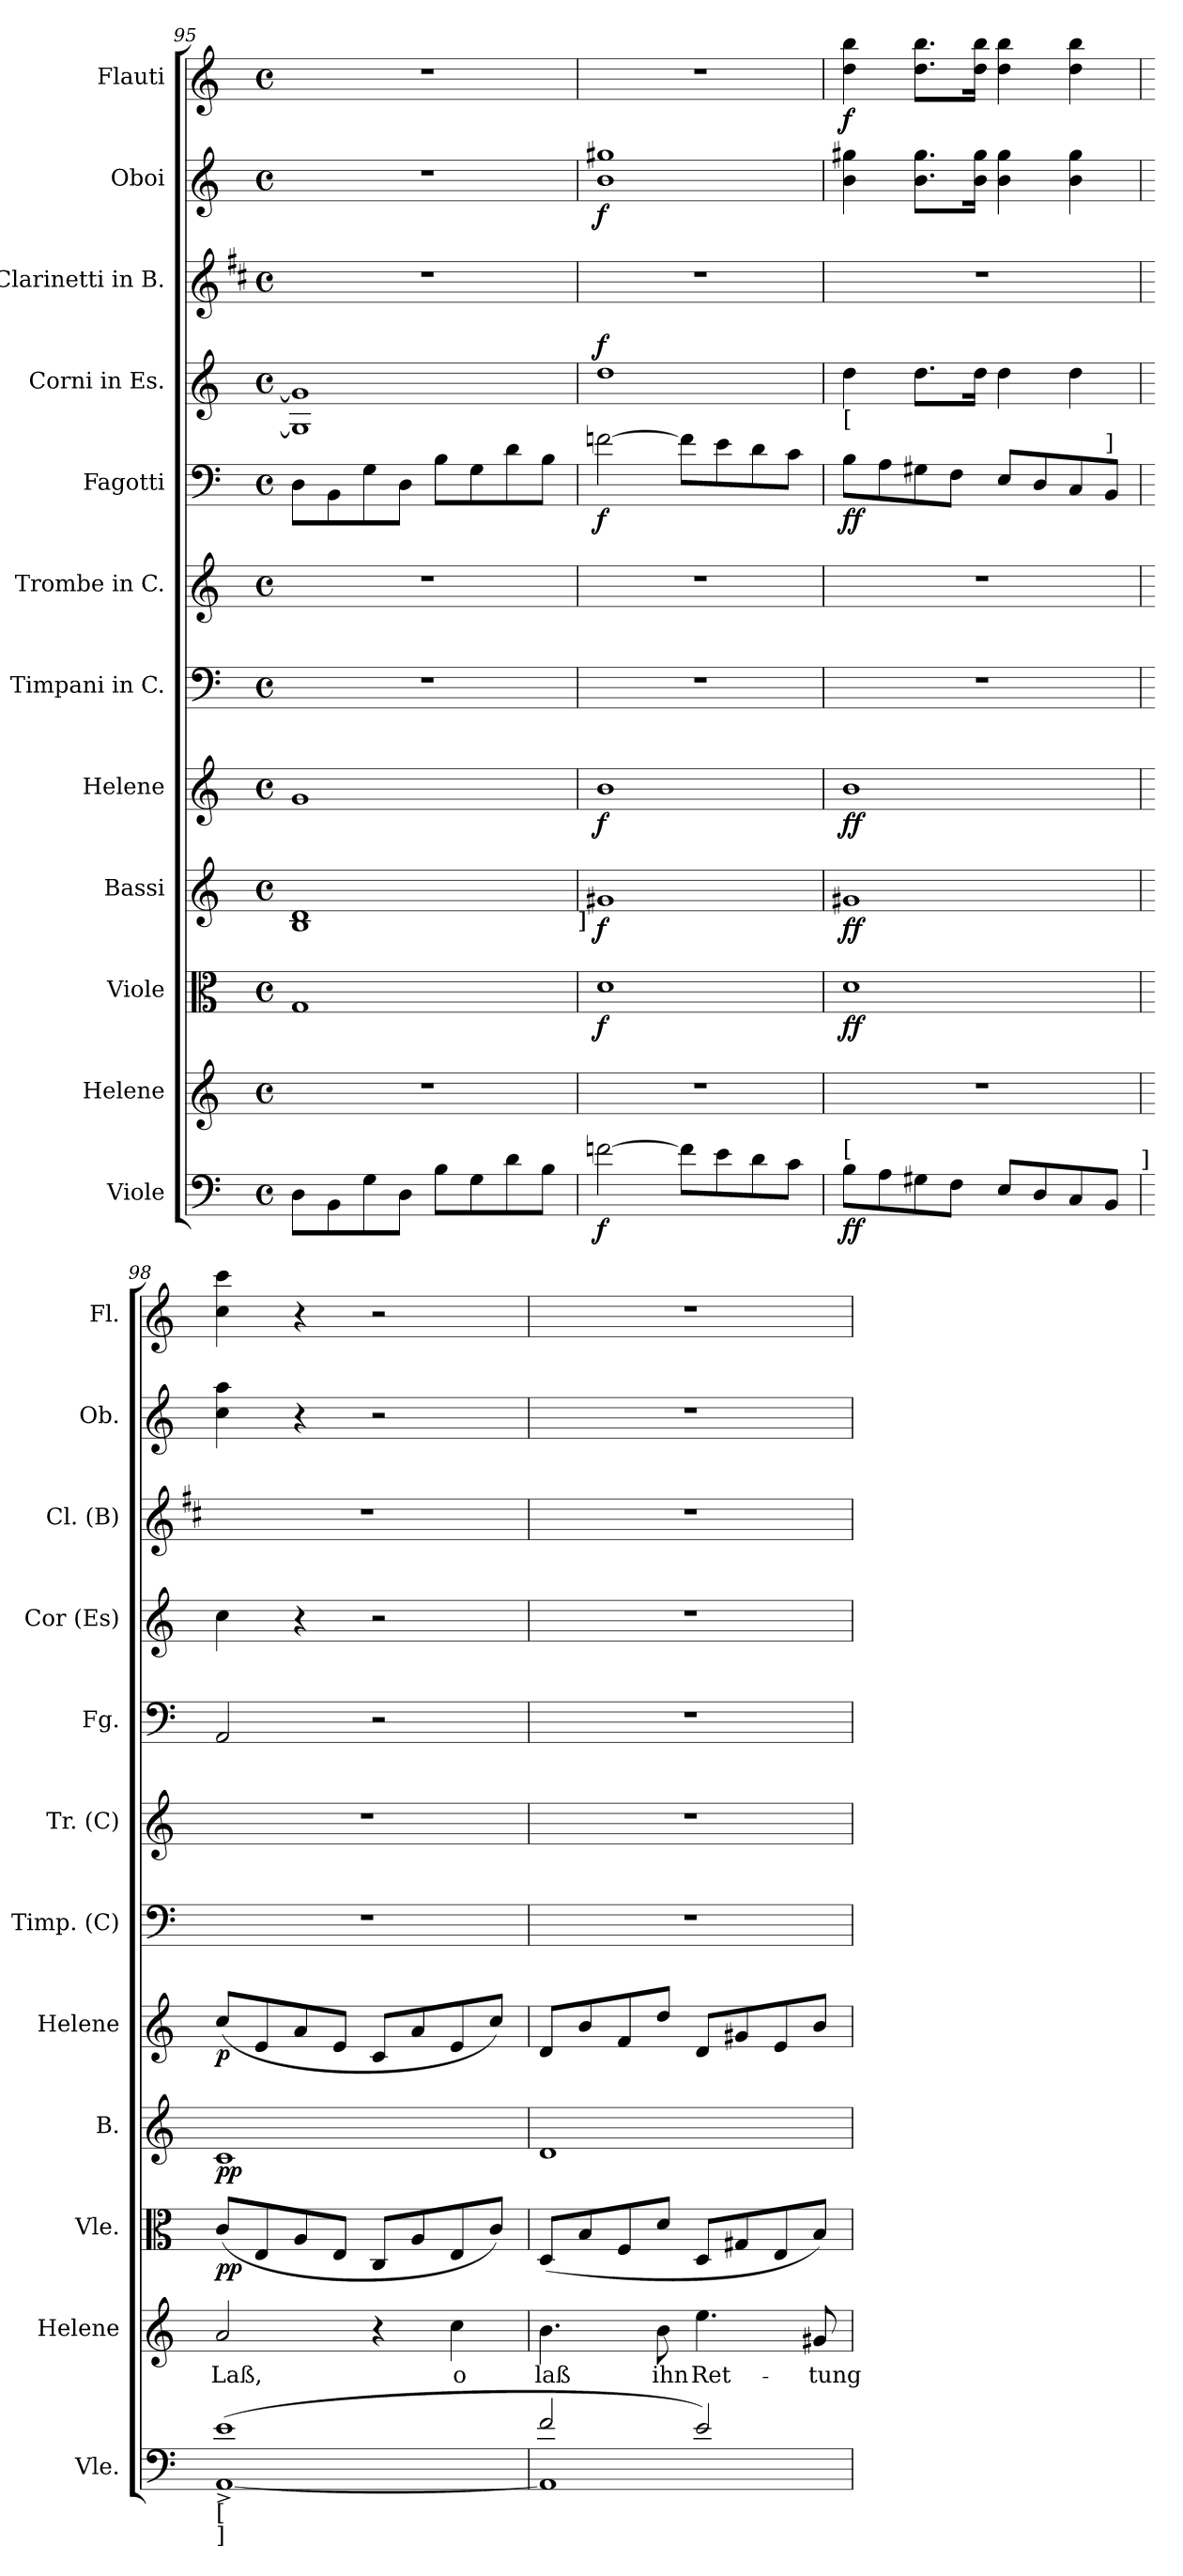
**kern	**dynam	**kern	**text	**kern	**dynam	**kern	**dynam	**kern	**dynam	**kern	**kern	**kern	**dynam	**kern	**dynam	**kern	**kern	**dynam	**kern	**dynam
*part12	*part12	*part11	*part11	*part10	*part10	*part9	*part9	*part8	*part8	*part7	*part6	*part5	*part5	*part4	*part4	*part3	*part2	*part2	*part1	*part1
*staff12	*staff12	*staff11	*staff11	*staff10	*staff10	*staff9	*staff9	*staff8	*staff8	*staff7	*staff6	*staff5	*staff5	*staff4	*staff4	*staff3	*staff2	*staff2	*staff1	*staff1
*I"Viole	*	*I"Helene	*	*I"Viole	*	*I"Bassi	*	*I"Helene	*	*I"Timpani in C.	*I"Trombe in C.	*I"Fagotti	*	*I"Corni in Es.	*	*I"Clarinetti in B.	*I"Oboi	*	*I"Flauti	*
*I'Vle.	*	*I'Helene	*	*I'Vle.	*	*I'B.	*	*I'Helene	*	*I'Timp. (C)	*I'Tr. (C)	*I'Fg.	*	*I'Cor (Es)	*	*I'Cl. (B)	*I'Ob.	*	*I'Fl.	*
*clefF4	*	*clefG2	*	*clefC3	*	*clefG2	*	*clefG2	*	*clefF4	*clefG2	*clefF4	*	*clefG2	*	*clefG2	*clefG2	*	*clefG2	*
*	*	*	*	*	*	*	*	*	*	*	*	*	*	*ITrd4c7	*	*ITrd1c2	*	*	*	*
*k[]	*	*k[]	*	*k[]	*	*k[]	*	*k[]	*	*k[]	*k[]	*k[]	*	*k[b-]	*	*k[]	*k[]	*	*k[]	*
*C:	*	*C:	*	*C:	*	*C:	*	*C:	*	*C:	*C:	*C:	*	*F:	*	*C:	*C:	*	*C:	*
*M4/4	*	*M4/4	*	*M4/4	*	*M4/4	*	*M4/4	*	*M4/4	*M4/4	*M4/4	*	*M4/4	*	*M4/4	*M4/4	*	*M4/4	*
*met(c)	*	*met(c)	*	*met(c)	*	*met(c)	*	*met(c)	*	*met(c)	*met(c)	*met(c)	*	*met(c)	*	*met(c)	*met(c)	*	*met(c)	*
=95	=95	=95	=95	=95	=95	=95	=95	=95	=95	=95	=95	=95	=95	=95	=95	=95	=95	=95	=95	=95
8D\L	.	1r	.	1G	.	1B 1d	.	1g	.	1r	1r	8DL	.	1C] 1c]	.	1r	1r	.	1r	.
8BB\	.	.	.	.	.	.	.	.	.	.	.	8BB	.	.	.	.	.	.	.	.
8G\	.	.	.	.	.	.	.	.	.	.	.	8G	.	.	.	.	.	.	.	.
8D\J	.	.	.	.	.	.	.	.	.	.	.	8DJ	.	.	.	.	.	.	.	.
8B\L	.	.	.	.	.	.	.	.	.	.	.	8BL	.	.	.	.	.	.	.	.
8G\	.	.	.	.	.	.	.	.	.	.	.	8G	.	.	.	.	.	.	.	.
8d\	.	.	.	.	.	.	.	.	.	.	.	8d	.	.	.	.	.	.	.	.
8B\J	.	.	.	.	.	.	.	.	.	.	.	8BJ	.	.	.	.	.	.	.	.
!	!	!	!	!	!	!LO:TX:b:t=]	!	!	!	!	!	!	!	!	!	!	!	!	!	!
=96	=96	=96	=96	=96	=96	=96	=96	=96	=96	=96	=96	=96	=96	=96	=96	=96	=96	=96	=96	=96
!	!LO:DY:b	!	!	!	!LO:DY:b	!	!LO:DY:b	!	!LO:DY:b	!	!	!	!LO:DY:b	!	!LO:DY:a	!	!	!LO:DY:b	!	!
[2fn\	f	1r	.	1d	f	1g#	f	1b	f	1r	1r	[2fn	f	1g	f	1r	1b 1gg#	f	1r	.
8f\L]	.	.	.	.	.	.	.	.	.	.	.	8fL]	.	.	.	.	.	.	.	.
8e\	.	.	.	.	.	.	.	.	.	.	.	8e	.	.	.	.	.	.	.	.
8d\	.	.	.	.	.	.	.	.	.	.	.	8d	.	.	.	.	.	.	.	.
8c\J	.	.	.	.	.	.	.	.	.	.	.	8cJ	.	.	.	.	.	.	.	.
=97	=97	=97	=97	=97	=97	=97	=97	=97	=97	=97	=97	=97	=97	=97	=97	=97	=97	=97	=97	=97
!	!	!	!	!	!	!	!	!	!	!	!	!	!	!LO:TX:b:t=[	!	!	!	!	!	!
!LO:TX:a:t=[	!	!	!	!	!	!	!	!	!	!	!	!	!	!	!	!	!	!	!	!
!	!LO:DY:b	!	!	!	!LO:DY:b	!	!LO:DY:b	!	!LO:DY:b	!	!	!	!LO:DY:b	!	!	!	!	!	!	!LO:DY:b
8B\L	ff	1r	.	1d	ff	1g#	ff	1b	ff	1r	1r	8BL	ff	4g	.	1r	4b\ 4gg#\	.	4dd\ 4bb\	f
8A\	.	.	.	.	.	.	.	.	.	.	.	8A	.	.	.	.	.	.	.	.
8G#\	.	.	.	.	.	.	.	.	.	.	.	8G#	.	8.gL	.	.	8.b\ 8.gg#\L	.	8.dd\ 8.bb\L	.
8F\J	.	.	.	.	.	.	.	.	.	.	.	8FJ	.	.	.	.	.	.	.	.
.	.	.	.	.	.	.	.	.	.	.	.	.	.	16gJk	.	.	16b\ 16gg#\Jk	.	16dd\ 16bb\Jk	.
8E/L	.	.	.	.	.	.	.	.	.	.	.	8EL	.	4g	.	.	4b\ 4gg#\	.	4dd\ 4bb\	.
8D/	.	.	.	.	.	.	.	.	.	.	.	8D	.	.	.	.	.	.	.	.
8C/	.	.	.	.	.	.	.	.	.	.	.	8C	.	4g	.	.	4b\ 4gg#\	.	4dd\ 4bb\	.
!	!	!	!	!	!	!	!	!	!	!	!	!LO:TX:a:t=]	!	!	!	!	!	!	!	!
8BB/J	.	.	.	.	.	.	.	.	.	.	.	8BBJ	.	.	.	.	.	.	.	.
!LO:TX:a:t=]	!	!	!	!	!	!	!	!	!	!	!	!	!	!	!	!	!	!	!	!
=98	=98	=98	=98	=98	=98	=98	=98	=98	=98	=98	=98	=98	=98	=98	=98	=98	=98	=98	=98	=98
*^	*	*	*	*	*	*	*	*	*	*	*	*	*	*	*	*	*	*	*	*
!LO:TX:b:t=[	!	!	!	!	!	!	!	!	!	!	!	!	!	!	!	!	!	!	!	!	!
!LO:TX:b:t=]	!	!	!	!	!	!	!	!	!	!	!	!	!	!	!	!	!	!	!	!	!
!	!	!	!	!	!	!LO:DY:b	!	!LO:DY:b	!	!LO:DY:b	!	!	!	!	!	!	!	!	!	!	!
(>1e	[1AA^<	.	2a/	Laß,	(<8c/L	pp	1c	pp	(<8cc/L	p	1r	1r	2AA	.	4f	.	1r	4cc\ 4aa\	.	4cc\ 4ccc\	.
.	.	.	.	.	8E/	.	.	.	8e/	.	.	.	.	.	.	.	.	.	.	.	.
.	.	.	.	.	8A/	.	.	.	8a/	.	.	.	.	.	4r	.	.	4r	.	4r	.
.	.	.	.	.	8E/J	.	.	.	8e/J	.	.	.	.	.	.	.	.	.	.	.	.
.	.	.	4r	.	8C/L	.	.	.	8c/L	.	.	.	2r	.	2r	.	.	2r	.	2r	.
.	.	.	.	.	8A/	.	.	.	8a/	.	.	.	.	.	.	.	.	.	.	.	.
.	.	.	4cc\	o	8E/	.	.	.	8e/	.	.	.	.	.	.	.	.	.	.	.	.
.	.	.	.	.	8c/J)	.	.	.	8cc/J)	.	.	.	.	.	.	.	.	.	.	.	.
!!LO:PB:g=z
=99	=99	=99	=99	=99	=99	=99	=99	=99	=99	=99	=99	=99	=99	=99	=99	=99	=99	=99	=99	=99	=99
2f/	1AA]	.	4.b\	laß	(<8D/L	.	1d	.	8d/L	.	1r	1r	1r	.	1r	.	1r	1r	.	1r	.
.	.	.	.	.	8B/	.	.	.	8b/	.	.	.	.	.	.	.	.	.	.	.	.
.	.	.	.	.	8F/	.	.	.	8f/	.	.	.	.	.	.	.	.	.	.	.	.
.	.	.	8b\	ihn	8d/J	.	.	.	8dd/J	.	.	.	.	.	.	.	.	.	.	.	.
2e/)	.	.	4.ee\	Ret-	8D/L	.	.	.	8d/L	.	.	.	.	.	.	.	.	.	.	.	.
.	.	.	.	.	8G#/	.	.	.	8g#/	.	.	.	.	.	.	.	.	.	.	.	.
.	.	.	.	.	8E/	.	.	.	8e/	.	.	.	.	.	.	.	.	.	.	.	.
.	.	.	8g#/	tung	8B/J)	.	.	.	8b/J	.	.	.	.	.	.	.	.	.	.	.	.
*v	*v	*	*	*	*	*	*	*	*	*	*	*	*	*	*	*	*	*	*	*	*
=	=	=	=	=	=	=	=	=	=	=	=	=	=	=	=	=	=	=	=	=
*-	*-	*-	*-	*-	*-	*-	*-	*-	*-	*-	*-	*-	*-	*-	*-	*-	*-	*-	*-	*-
